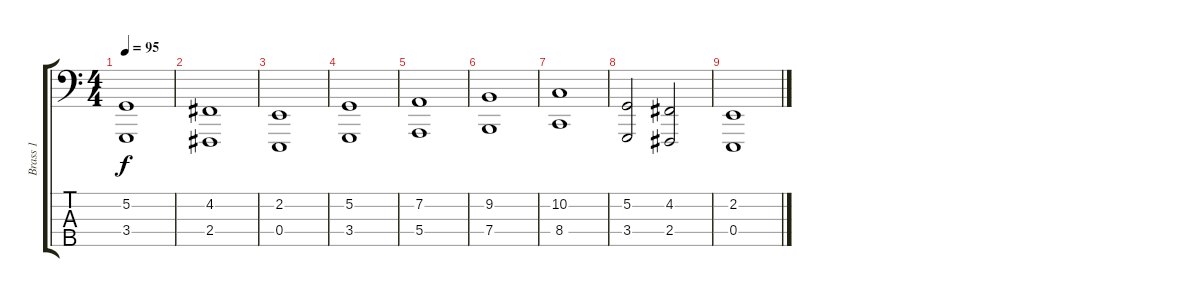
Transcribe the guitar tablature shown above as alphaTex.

\track ("Brass 1" "Brass 1") {instrument trumpet}
\staff {score tabs}
\tuning (G2 D2 A1 E1 B0) {hide}
\ts (4 4)
\tempo 95
\clef f4
\ks c
(5.2 3.4).1{dy f} |
(4.2 2.4).1 |
(2.2 0.4).1 |
(5.2 3.4).1 |
(7.2 5.4).1 |
(9.2 7.4).1 |
(10.2 8.4).1 |
(5.2 3.4).2 (4.2 2.4).2 |
(2.2 0.4).1
